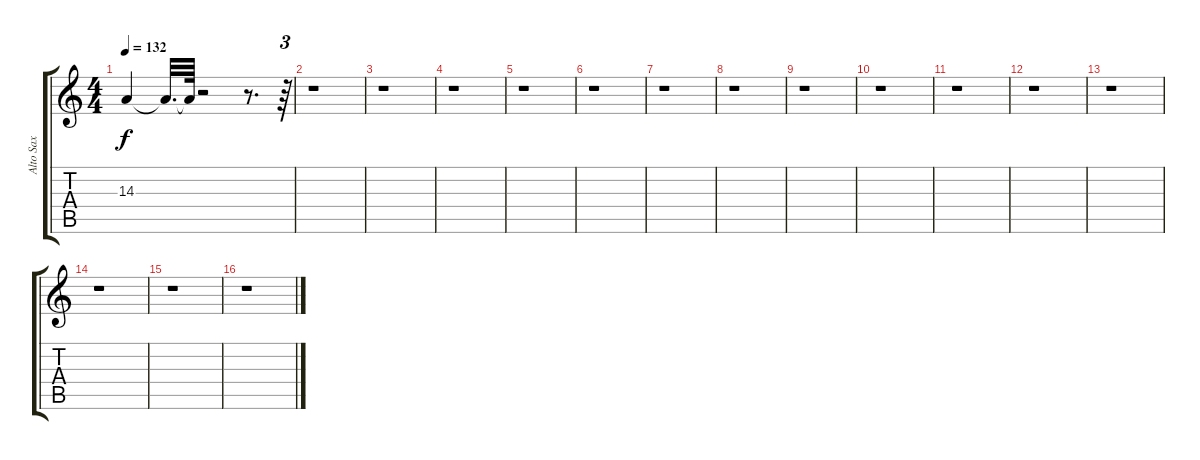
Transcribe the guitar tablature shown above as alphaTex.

\track ("Alto Sax" "Alto Sax") {instrument altosax}
\staff {score tabs}
\tuning (E4 B3 G3 D3 A2 E2) {hide}
\ts (4 4)
\tempo 132
\clef g2
\ks c
14.3{t}.4{dy f} 14.3{t}.32{d} 14.3{t}.64 r.2 r.8{d} r.64{tu (3 2)} |
r.1 |
r.1 |
r.1 |
r.1 |
r.1 |
r.1 |
r.1 |
r.1 |
r.1 |
r.1 |
r.1 |
r.1 |
r.1 |
r.1 |
r.1
